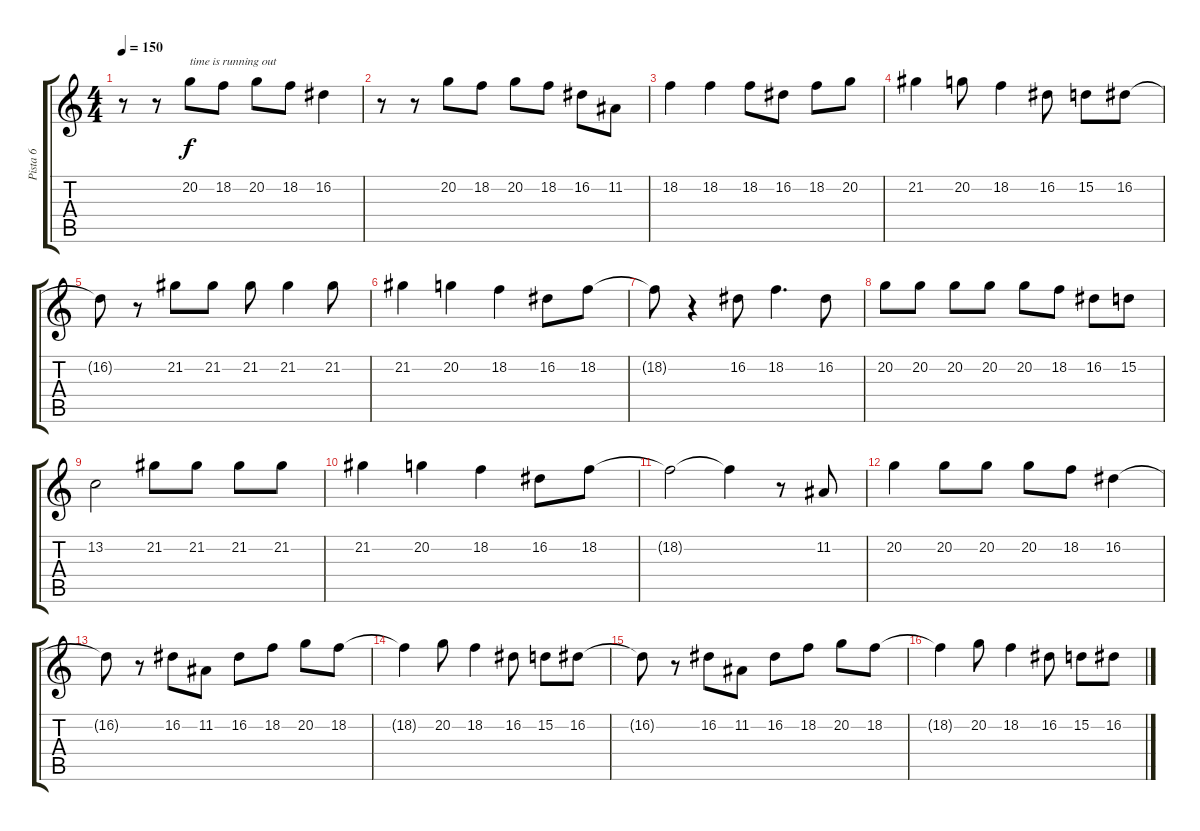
\track ("Pista 6" "Pista 6") {instrument trumpet}
\staff {score tabs}
\tuning (E4 B3 G3 D3 A2 E2) {hide}
\ts (4 4)
\tempo 150
\clef g2
\ks c
r.8{dy f} r.8 20.2.8{txt "time is running out "} 18.2.8 20.2.8 18.2.8 16.2.4 |
r.8 r.8 20.2.8 18.2.8 20.2.8 18.2.8 16.2.8 11.2.8 |
18.2.4 18.2.4 18.2.8 16.2.8 18.2.8 20.2.8 |
21.2.4 20.2.8 18.2.4 16.2.8 15.2.8 16.2.8 |
16.2{t}.8 r.8 21.2.8 21.2.8 21.2.8 21.2.4 21.2.8 |
21.2.4 20.2.4 18.2.4 16.2.8 18.2.8 |
18.2{t}.8 r.4 16.2.8 18.2.4{d} 16.2.8 |
20.2.8 20.2.8 20.2.8 20.2.8 20.2.8 18.2.8 16.2.8 15.2.8 |
13.2.2 21.2.8 21.2.8 21.2.8 21.2.8 |
21.2.4 20.2.4 18.2.4 16.2.8 18.2.8 |
18.2{t}.2 18.2{t}.4 r.8 11.2.8 |
20.2.4 20.2.8 20.2.8 20.2.8 18.2.8 16.2.4 |
16.2{t}.8 r.8 16.2.8 11.2.8 16.2.8 18.2.8 20.2.8 18.2.8 |
18.2{t}.4 20.2.8 18.2.4 16.2.8 15.2.8 16.2.8 |
16.2{t}.8 r.8 16.2.8 11.2.8 16.2.8 18.2.8 20.2.8 18.2.8 |
18.2{t}.4 20.2.8 18.2.4 16.2.8 15.2.8 16.2.8
